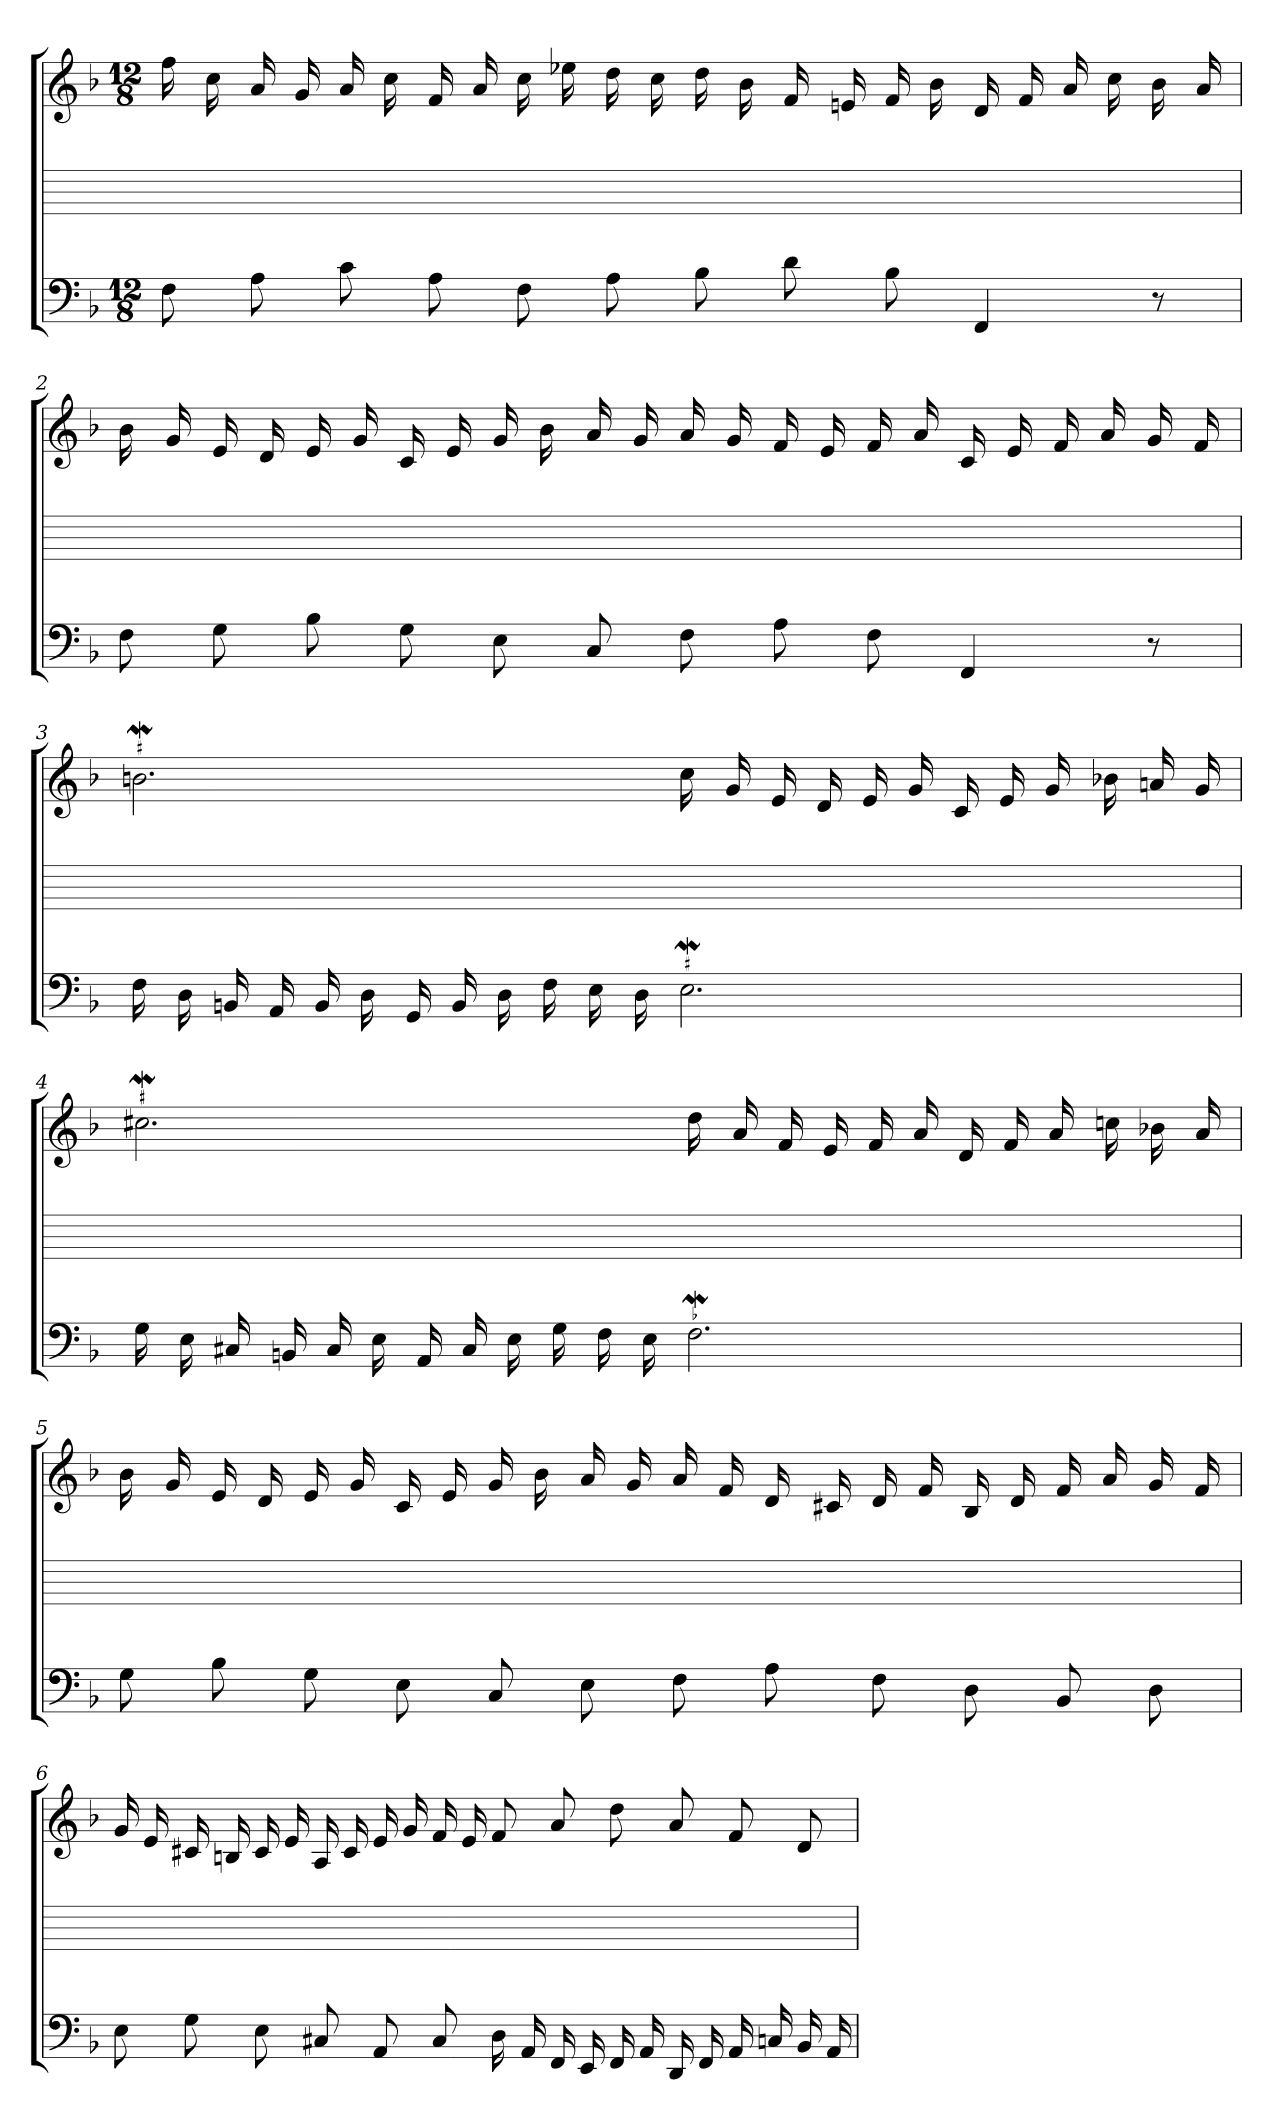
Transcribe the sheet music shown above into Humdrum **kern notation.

**kern	**kern	**kern
*part3	*part2	*part1
*staff3	*staff2	*staff1
*clefF4	*	*clefG2
*k[b-]	*	*k[b-]
*F:	*	*F:
*M12/8	*	*M12/8
*MM85	*MM85	*MM85
=1	=1	=1
8F	1.ryy	16ff
.	.	16cc
8A	.	16a
.	.	16g
8c	.	16a
.	.	16cc
8A	.	16f
.	.	16a
8F	.	16cc
.	.	16ee-X
8A	.	16dd
.	.	16cc
8B-	.	16dd
.	.	16b-
8d	.	16f
.	.	16en
8B-	.	16f
.	.	16b-
4FF	.	16d
.	.	16f
.	.	16a
.	.	16cc
8r	.	16b-
.	.	16a
=2	=2	=2
8F	1.ryy	16b-
.	.	16g
8G	.	16e
.	.	16d
8B-	.	16e
.	.	16g
8G	.	16c
.	.	16e
8E	.	16g
.	.	16b-
8C	.	16a
.	.	16g
8F	.	16a
.	.	16g
8A	.	16f
.	.	16e
8F	.	16f
.	.	16a
4FF	.	16c
.	.	16e
.	.	16f
.	.	16a
8r	.	16g
.	.	16f
=3	=3	=3
!	!	!LO:MOR:acc=#
16F	1.ryy	2.bnw
16D	.	.
16BBn	.	.
16AA	.	.
16BB	.	.
16D	.	.
16GG	.	.
16BB	.	.
16D	.	.
16F	.	.
16E	.	.
16D	.	.
!LO:MOR:acc=#	!	!
2.Ew	.	16cc
.	.	16g
.	.	16e
.	.	16d
.	.	16e
.	.	16g
.	.	16c
.	.	16e
.	.	16g
.	.	16b-X
.	.	16an
.	.	16g
=4	=4	=4
!	!	!LO:MOR:acc=#
16G	1.ryy	2.cc#Xw
16E	.	.
16C#X	.	.
16BBn	.	.
16C#	.	.
16E	.	.
16AA	.	.
16C#	.	.
16E	.	.
16G	.	.
16F	.	.
16E	.	.
!LO:MOR:acc=-	!	!
2.FW	.	16dd
.	.	16a
.	.	16f
.	.	16e
.	.	16f
.	.	16a
.	.	16d
.	.	16f
.	.	16a
.	.	16ccn
.	.	16b-X
.	.	16a
=5	=5	=5
8G	1.ryy	16b-
.	.	16g
8B-	.	16e
.	.	16d
8G	.	16e
.	.	16g
8E	.	16c
.	.	16e
8C	.	16g
.	.	16b-
8E	.	16a
.	.	16g
8F	.	16a
.	.	16f
8A	.	16d
.	.	16c#X
8F	.	16d
.	.	16f
8D	.	16B-
.	.	16d
8BB-	.	16f
.	.	16a
8D	.	16g
.	.	16f
=6	=6	=6
8E	1.ryy	16g
.	.	16e
8G	.	16c#X
.	.	16Bn
8E	.	16c#
.	.	16e
8C#X	.	16A
.	.	16c#
8AA	.	16e
.	.	16g
8C#	.	16f
.	.	16e
16D	.	8f
16AA	.	.
16FF	.	8a
16EE	.	.
16FF	.	8dd
16AA	.	.
16DD	.	8a
16FF	.	.
16AA	.	8f
16Cn	.	.
16BB-	.	8d
16AA	.	.
=	=	=
*-	*-	*-
